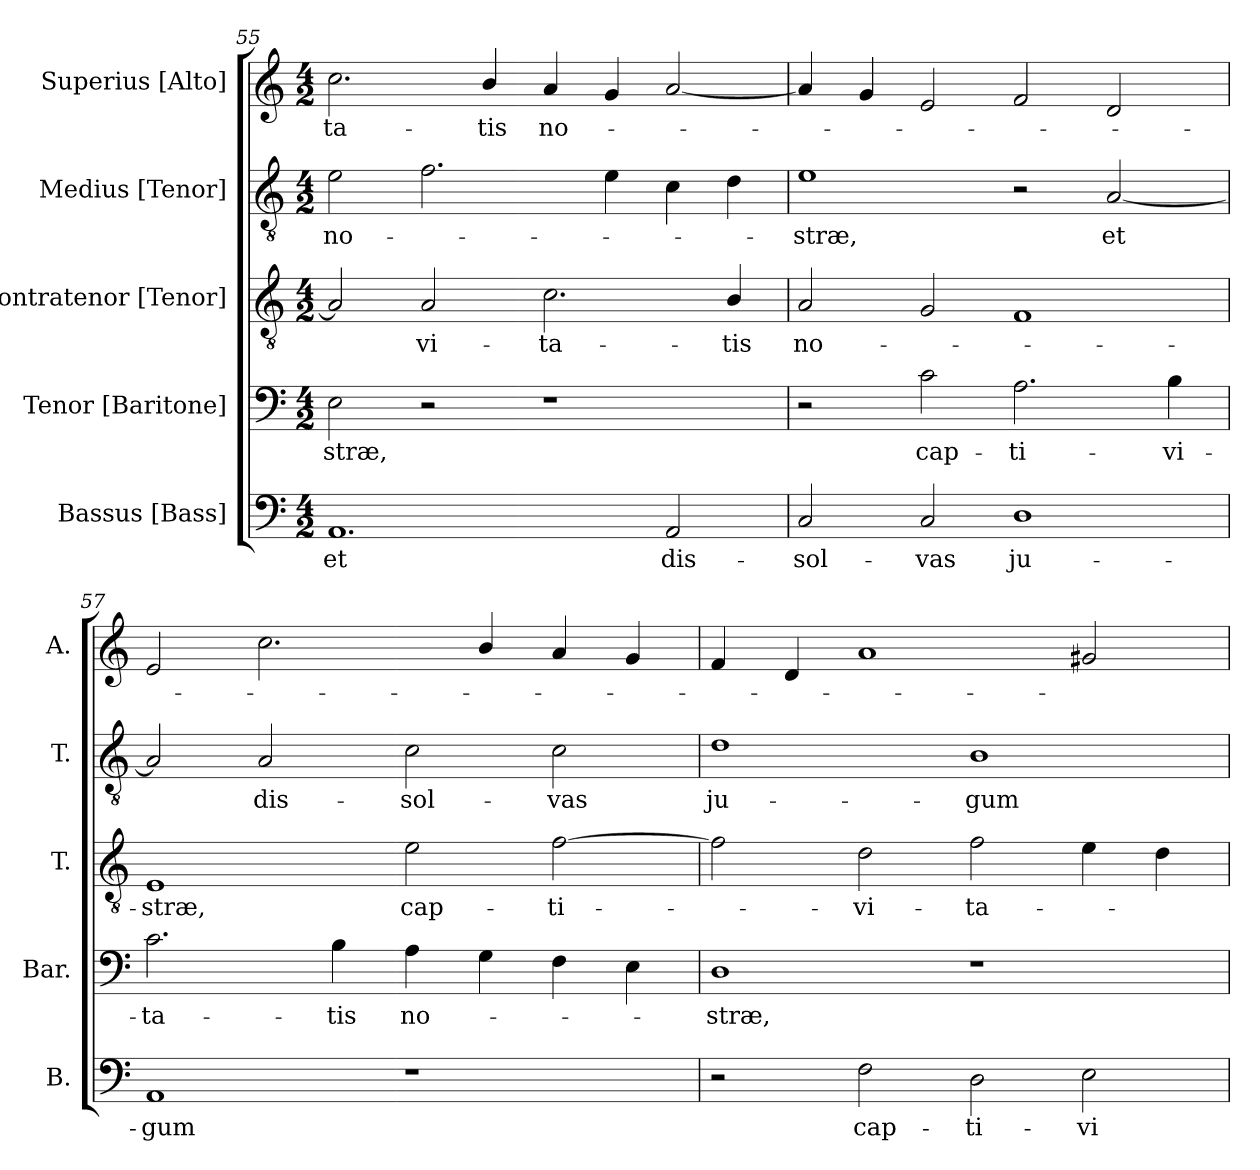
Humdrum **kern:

**kern	**text	**kern	**text	**kern	**text	**kern	**text	**kern	**text
*part5	*part5	*part4	*part4	*part3	*part3	*part2	*part2	*part1	*part1
*staff5	*staff5	*staff4	*staff4	*staff3	*staff3	*staff2	*staff2	*staff1	*staff1
*I"Bassus [Bass]	*	*I"Tenor [Baritone]	*	*I"Contratenor [Tenor]	*	*I"Medius [Tenor]	*	*I"Superius [Alto]	*
*I'B.	*	*I'Bar.	*	*I'T.	*	*I'T.	*	*I'A.	*
*clefF4	*	*clefF4	*	*clefGv2	*	*clefGv2	*	*clefG2	*
*	*	*	*	*ITrd7c12	*	*ITrd7c12	*	*	*
*k[]	*	*k[]	*	*k[]	*	*k[]	*	*k[]	*
*C:	*	*C:	*	*C:	*	*C:	*	*C:	*
*M4/2	*	*M4/2	*	*M4/2	*	*M4/2	*	*M4/2	*
=55	=55	=55	=55	=55	=55	=55	=55	=55	=55
!	!LO:LY:b:color=#000000	!	!	!	!	!	!	!	!
!	!	!	!LO:LY:b:color=#000000	!	!	!	!	!	!
!	!	!	!	!	!	!	!LO:LY:b:color=#000000	!	!
!	!	!	!	!	!	!	!	!	!LO:LY:b:color=#000000
1.AAi	et	2Ei\	-stræ,	2AAi/]	.	2Ei\	no-	2.cci\	-ta-
!	!	!	!	!	!LO:LY:b:color=#000000	!	!	!	!
.	.	2r	.	2AAi/	-vi-	2.Fi\	.	.	.
!	!	!	!	!	!	!	!	!	!LO:LY:b:color=#000000
.	.	.	.	.	.	.	.	4bi/	-tis
!	!	!	!	!	!LO:LY:b:color=#000000	!	!	!	!
!	!	!	!	!	!	!	!	!	!LO:LY:b:color=#000000
.	.	1r	.	2.Ci\	-ta-	.	.	4ai/	no-
.	.	.	.	.	.	4Ei\	.	4gi/	.
!	!LO:LY:b:color=#000000	!	!	!	!	!	!	!	!
2AAi/	dis-	.	.	.	.	4Ci\	.	[2ai/	.
!	!	!	!	!	!LO:LY:b:color=#000000	!	!	!	!
.	.	.	.	4BBi/	-tis	4Di\	.	.	.
!!LO:LB:g=z
=56	=56	=56	=56	=56	=56	=56	=56	=56	=56
!	!LO:LY:b:color=#000000	!	!	!	!	!	!	!	!
!	!	!	!	!	!LO:LY:b:color=#000000	!	!	!	!
!	!	!	!	!	!	!	!LO:LY:b:color=#000000	!	!
2Ci/	-sol-	2r	.	2AAi/	no-	1Ei	-stræ,	4ai/]	.
.	.	.	.	.	.	.	.	4gi/	.
!	!LO:LY:b:color=#000000	!	!	!	!	!	!	!	!
!	!	!	!LO:LY:b:color=#000000	!	!	!	!	!	!
2Ci/	-vas	2ci\	cap-	2GGi/	.	.	.	2ei/	.
!	!LO:LY:b:color=#000000	!	!	!	!	!	!	!	!
!	!	!	!LO:LY:b:color=#000000	!	!	!	!	!	!
1Di	ju-	2.Ai\	-ti-	1FFi	.	2r	.	2fi/	.
!	!	!	!	!	!	!	!LO:LY:b:color=#000000	!	!
.	.	.	.	.	.	[2AAi/	et	2di/	.
!	!	!	!LO:LY:b:color=#000000	!	!	!	!	!	!
.	.	4Bi\	-vi-	.	.	.	.	.	.
=57	=57	=57	=57	=57	=57	=57	=57	=57	=57
!	!LO:LY:b:color=#000000	!	!	!	!	!	!	!	!
!	!	!	!LO:LY:b:color=#000000	!	!	!	!	!	!
!	!	!	!	!	!LO:LY:b:color=#000000	!	!	!	!
1AAi	-gum	2.ci\	-ta-	1EEi	-stræ,	2AAi/]	.	2ei/	.
!	!	!	!	!	!	!	!LO:LY:b:color=#000000	!	!
.	.	.	.	.	.	2AAi/	dis-	2.cci\	.
!	!	!	!LO:LY:b:color=#000000	!	!	!	!	!	!
.	.	4Bi\	-tis	.	.	.	.	.	.
!	!	!	!LO:LY:b:color=#000000	!	!	!	!	!	!
!	!	!	!	!	!LO:LY:b:color=#000000	!	!	!	!
!	!	!	!	!	!	!	!LO:LY:b:color=#000000	!	!
1r	.	4Ai\	no-	2Ei\	cap-	2Ci\	-sol-	.	.
.	.	4Gi\	.	.	.	.	.	4bi/	.
!	!	!	!	!	!LO:LY:b:color=#000000	!	!	!	!
!	!	!	!	!	!	!	!LO:LY:b:color=#000000	!	!
.	.	4Fi\	.	[2Fi\	-ti-	2Ci\	-vas	4ai/	.
.	.	4Ei\	.	.	.	.	.	4gi/	.
=58	=58	=58	=58	=58	=58	=58	=58	=58	=58
!	!	!	!LO:LY:b:color=#000000	!	!	!	!	!	!
!	!	!	!	!	!	!	!LO:LY:b:color=#000000	!	!
2r	.	1Di	-stræ,	2Fi\]	.	1Di	ju-	4fi/	.
.	.	.	.	.	.	.	.	4di/	.
!	!LO:LY:b:color=#000000	!	!	!	!	!	!	!	!
!	!	!	!	!	!LO:LY:b:color=#000000	!	!	!	!
2Fi\	cap-	.	.	2Di\	-vi-	.	.	1ai	.
!	!LO:LY:b:color=#000000	!	!	!	!	!	!	!	!
!	!	!	!	!	!LO:LY:b:color=#000000	!	!	!	!
!	!	!	!	!	!	!	!LO:LY:b:color=#000000	!	!
2Di\	-ti-	1r	.	2Fi\	-ta-	1BBi	-gum	.	.
!	!LO:LY:b:color=#000000	!	!	!	!	!	!	!	!
2Ei\	-vi-	.	.	4Ei\	.	.	.	2g#Xi/	.
.	.	.	.	4Di\	.	.	.	.	.
=	=	=	=	=	=	=	=	=	=
*-	*-	*-	*-	*-	*-	*-	*-	*-	*-
